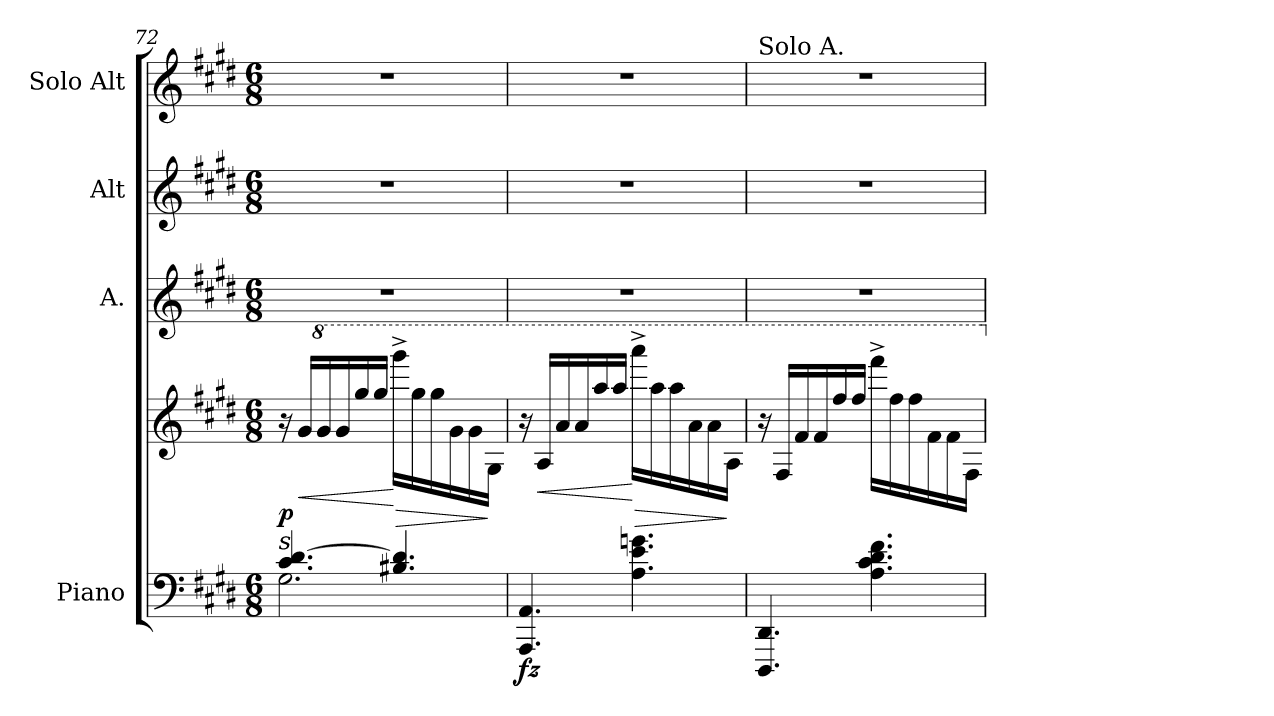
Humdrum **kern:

**kern	**kern	**dynam	**kern	**kern	**kern
*part4	*part4	*part4	*part3	*part2	*part1
*staff5	*staff4	*staff4/5	*staff3	*staff2	*staff1
*I"Piano	*	*	*I"A.	*I"Alt	*I"Solo Alt
*clefF4	*clefG2	*	*clefG2	*clefG2	*clefG2
*k[f#c#g#d#]	*k[f#c#g#d#]	*	*k[f#c#g#d#]	*k[f#c#g#d#]	*k[f#c#g#d#]
*c#:	*c#:	*	*c#:	*c#:	*c#:
*M6/8	*M6/8	*	*M6/8	*M6/8	*M6/8
=72	=72	=72	=72	=72	=72
*^	*	*	*	*	*
!LO:TX:a:i:t=s	!	!	!	!	!	!
!	!	!	!LO:DY:a=2	!	!	!
4.c#/ [>4.d#/	2.G#\	16r	p	2.r	2.r	2.r
!	!	!	!LO:HP:b	!	!	!
.	.	16g#/LL	<	.	.	.
*	*	*8va	*	*	*	*
.	.	16gg#/	.	.	.	.
.	.	16gg#/	.	.	.	.
.	.	16ggg#/	.	.	.	.
.	.	16ggg#/JJ	.	.	.	.
!	!	!	!LO:HP:n=1:b	!	!	!
4.B#X/ 4.d#/]	.	16gggg#^>\LL	[ >	.	.	.
.	.	16ggg#\	.	.	.	.
.	.	16ggg#\	.	.	.	.
.	.	16gg#\	.	.	.	.
.	.	16gg#\	.	.	.	.
.	.	16g#\JJ	]	.	.	.
*v	*v	*	*	*	*	*
=73	=73	=73	=73	=73	=73
!	!	!LO:DY:b=2	!	!	!
4.AAA/ 4.AA/	16r	fz	2.r	2.r	2.r
!	!	!LO:HP:b	!	!	!
.	16a/LL	<	.	.	.
.	16aa/	.	.	.	.
.	16aa/	.	.	.	.
.	16aaa/	.	.	.	.
.	16aaa/JJ	.	.	.	.
!	!	!LO:HP:n=1:b	!	!	!
4.A\ 4.e\ 4.gn\	16aaaa^>\LL	[ >	.	.	.
.	16aaa\	.	.	.	.
.	16aaa\	.	.	.	.
.	16aa\	.	.	.	.
.	16aa\	.	.	.	.
.	16a\JJ	]	.	.	.
!!LO:LB:g=z
=74	=74	=74	=74	=74	=74
!	!	!	!	!	!LO:TX:a:t=Solo A.
4.DDD#/ 4.DD#/	16r	.	2.r	2.r	2.r
.	16f#/LL	.	.	.	.
.	16ff#/	.	.	.	.
.	16ff#/	.	.	.	.
.	16fff#/	.	.	.	.
.	16fff#/JJ	.	.	.	.
4.A\ 4.c#\ 4.d#\ 4.f#\	16ffff#^>\LL	.	.	.	.
.	16fff#\	.	.	.	.
.	16fff#\	.	.	.	.
.	16ff#\	.	.	.	.
.	16ff#\	.	.	.	.
.	16f#\JJ	.	.	.	.
*	*X8va	*	*	*	*
=	=	=	=	=	=
*-	*-	*-	*-	*-	*-
